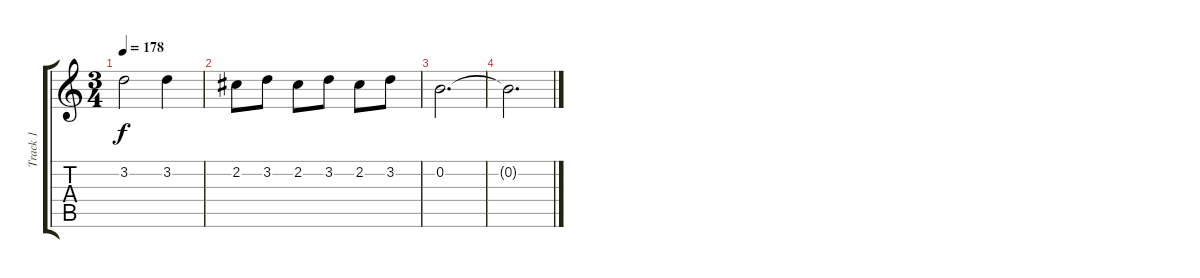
\track ("Track 1" "Track 1") {instrument contrabass}
\staff {score tabs}
\tuning (E4 B3 G3 D3 A2 E2) {hide}
\ts (3 4)
\tempo 178
\clef g2
\ks c
3.2.2{dy f} 3.2.4 |
2.2.8 3.2.8 2.2.8 3.2.8 2.2.8 3.2.8 |
0.2.2{d} |
0.2{t}.2{d}
